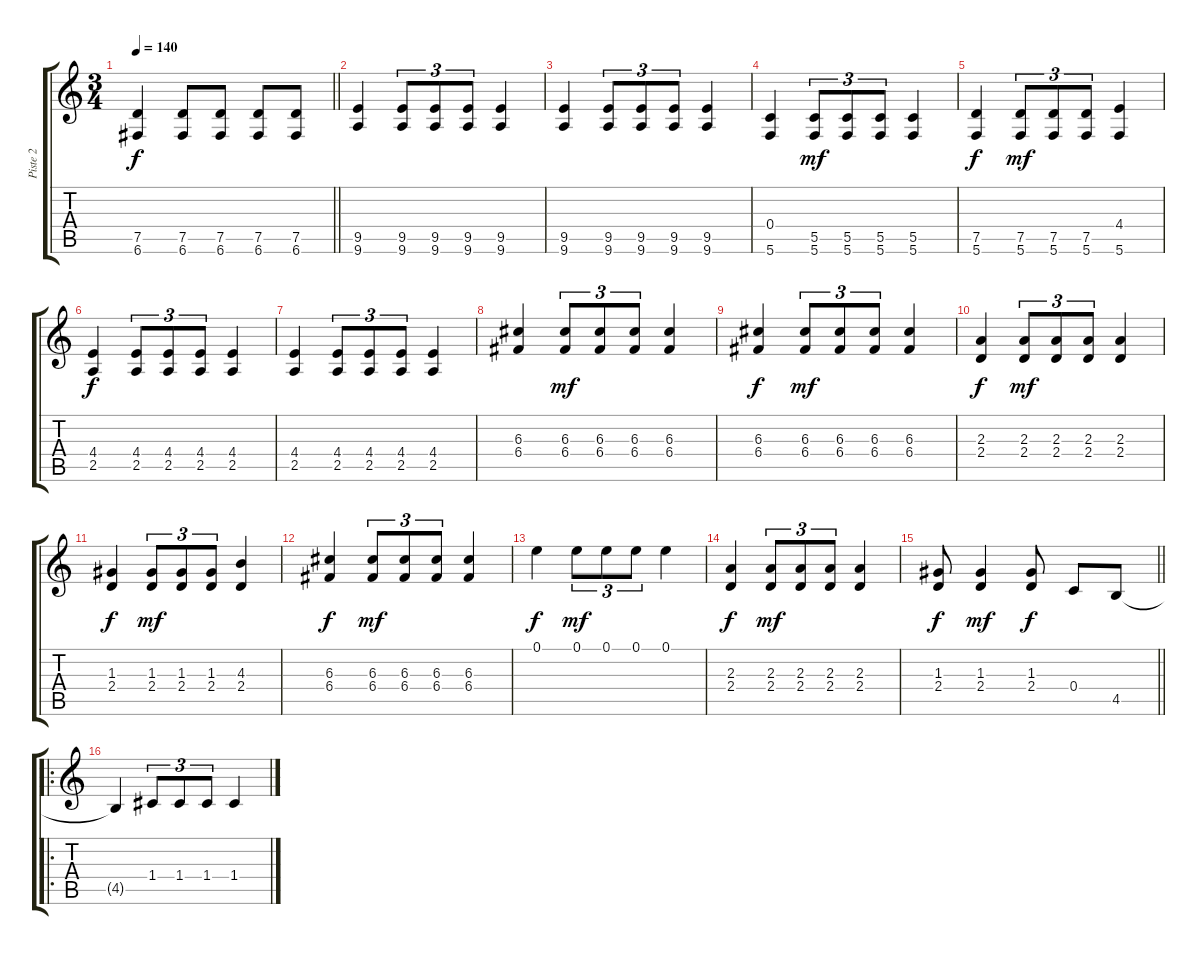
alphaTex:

\track ("Piste 2" "Piste 2") {instrument distortionguitar}
\staff {score tabs}
\tuning (E4 C4 G3 C3 G2 C2) {hide}
\ts (3 4)
\tempo 140
\clef g2
\barLineRight lightlight
\ks c
(7.5 6.6).4{dy f} (7.5 6.6).8 (7.5 6.6).8 (7.5 6.6).8 (7.5 6.6).8 |
\section ("" "")
(9.5 9.6).4 (9.5 9.6).8{tu (3 2)} (9.5 9.6).8{tu (3 2)} (9.5 9.6).8{tu (3 2)} (9.5 9.6).4 |
(9.5 9.6).4 (9.5 9.6).8{tu (3 2)} (9.5 9.6).8{tu (3 2)} (9.5 9.6).8{tu (3 2)} (9.5 9.6).4 |
(0.4 5.6).4 (5.5 5.6).8{tu (3 2) dy mf} (5.5 5.6).8{tu (3 2)} (5.5 5.6).8{tu (3 2)} (5.5 5.6).4 |
(7.5 5.6).4{dy f} (7.5 5.6).8{tu (3 2) dy mf} (7.5 5.6).8{tu (3 2)} (7.5 5.6).8{tu (3 2)} (4.4 5.6).4 |
(4.4 2.5).4{dy f} (4.4 2.5).8{tu (3 2)} (4.4 2.5).8{tu (3 2)} (4.4 2.5).8{tu (3 2)} (4.4 2.5).4 |
(4.4 2.5).4 (4.4 2.5).8{tu (3 2)} (4.4 2.5).8{tu (3 2)} (4.4 2.5).8{tu (3 2)} (4.4 2.5).4 |
(6.3 6.4).4 (6.3 6.4).8{tu (3 2) dy mf} (6.3 6.4).8{tu (3 2)} (6.3 6.4).8{tu (3 2)} (6.3 6.4).4 |
(6.3 6.4).4{dy f} (6.3 6.4).8{tu (3 2) dy mf} (6.3 6.4).8{tu (3 2)} (6.3 6.4).8{tu (3 2)} (6.3 6.4).4 |
(2.3 2.4).4{dy f} (2.3 2.4).8{tu (3 2) dy mf} (2.3 2.4).8{tu (3 2)} (2.3 2.4).8{tu (3 2)} (2.3 2.4).4 |
(1.3 2.4).4{dy f} (1.3 2.4).8{tu (3 2) dy mf} (1.3 2.4).8{tu (3 2)} (1.3 2.4).8{tu (3 2)} (4.3 2.4).4 |
(6.3 6.4).4{dy f} (6.3 6.4).8{tu (3 2) dy mf} (6.3 6.4).8{tu (3 2)} (6.3 6.4).8{tu (3 2)} (6.3 6.4).4 |
0.1.4{dy f} 0.1.8{tu (3 2) dy mf} 0.1.8{tu (3 2)} 0.1.8{tu (3 2)} 0.1.4 |
(2.3 2.4).4{dy f} (2.3 2.4).8{tu (3 2) dy mf} (2.3 2.4).8{tu (3 2)} (2.3 2.4).8{tu (3 2)} (2.3 2.4).4 |
\barLineRight lightlight
(1.3 2.4).8{dy f} (1.3 2.4).4{dy mf} (1.3 2.4).8{dy f} 0.4.8 4.5.8 |
\ro
4.5{t}.4 1.4.8{tu (3 2)} 1.4.8{tu (3 2)} 1.4.8{tu (3 2)} 1.4.4
